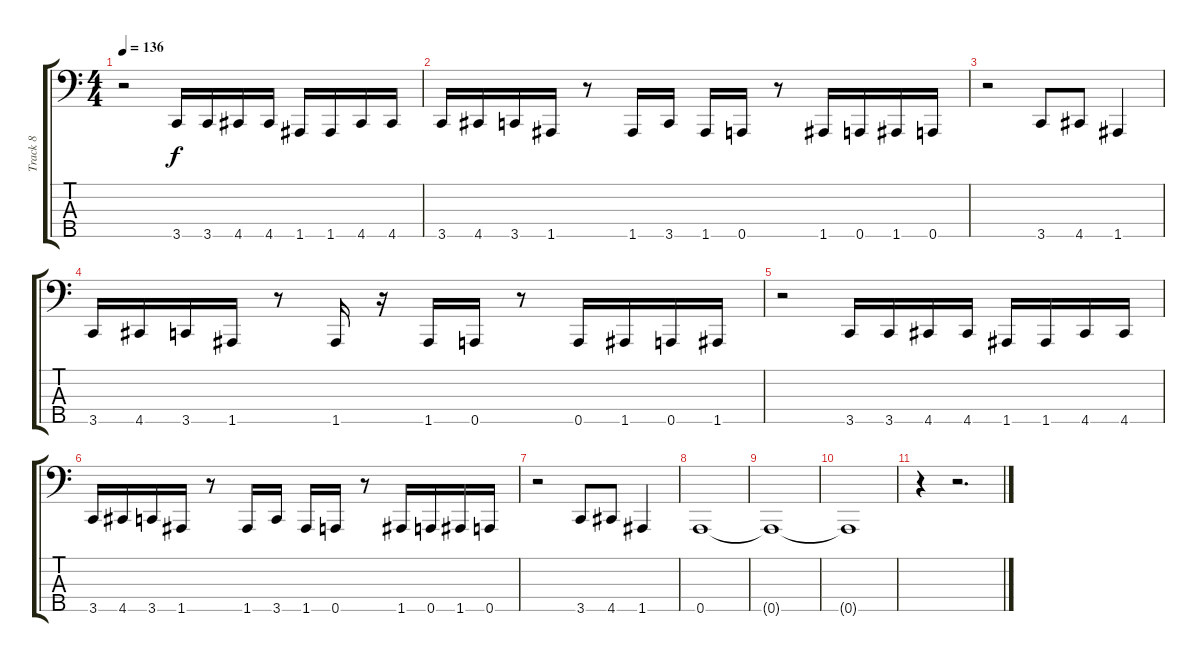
\track ("Track 8" "Track 8") {instrument acousticguitarsteel}
\staff {score tabs}
\tuning (G2 D2 A1 E1 A0) {hide}
\ts (4 4)
\tempo 136
\clef f4
\ks c
r.2{dy f} 3.5.16 3.5.16 4.5.16 4.5.16 1.5.16 1.5.16 4.5.16 4.5.16 |
3.5.16 4.5.16 3.5.16 1.5.16 r.8 1.5.16 3.5.16 1.5.16 0.5.16 r.8 1.5.16 0.5.16 1.5.16 0.5.16 |
r.2 3.5.8 4.5.8 1.5.4 |
3.5.16 4.5.16 3.5.16 1.5.16 r.8 1.5.16 r.16 1.5.16 0.5.16 r.8 0.5.16 1.5.16 0.5.16 1.5.16 |
r.2 3.5.16 3.5.16 4.5.16 4.5.16 1.5.16 1.5.16 4.5.16 4.5.16 |
3.5.16 4.5.16 3.5.16 1.5.16 r.8 1.5.16 3.5.16 1.5.16 0.5.16 r.8 1.5.16 0.5.16 1.5.16 0.5.16 |
r.2 3.5.8 4.5.8 1.5.4 |
0.5.1{volume 4} |
0.5{t}.1 |
0.5{t}.1 |
r.4 r.2{d volume 0}
